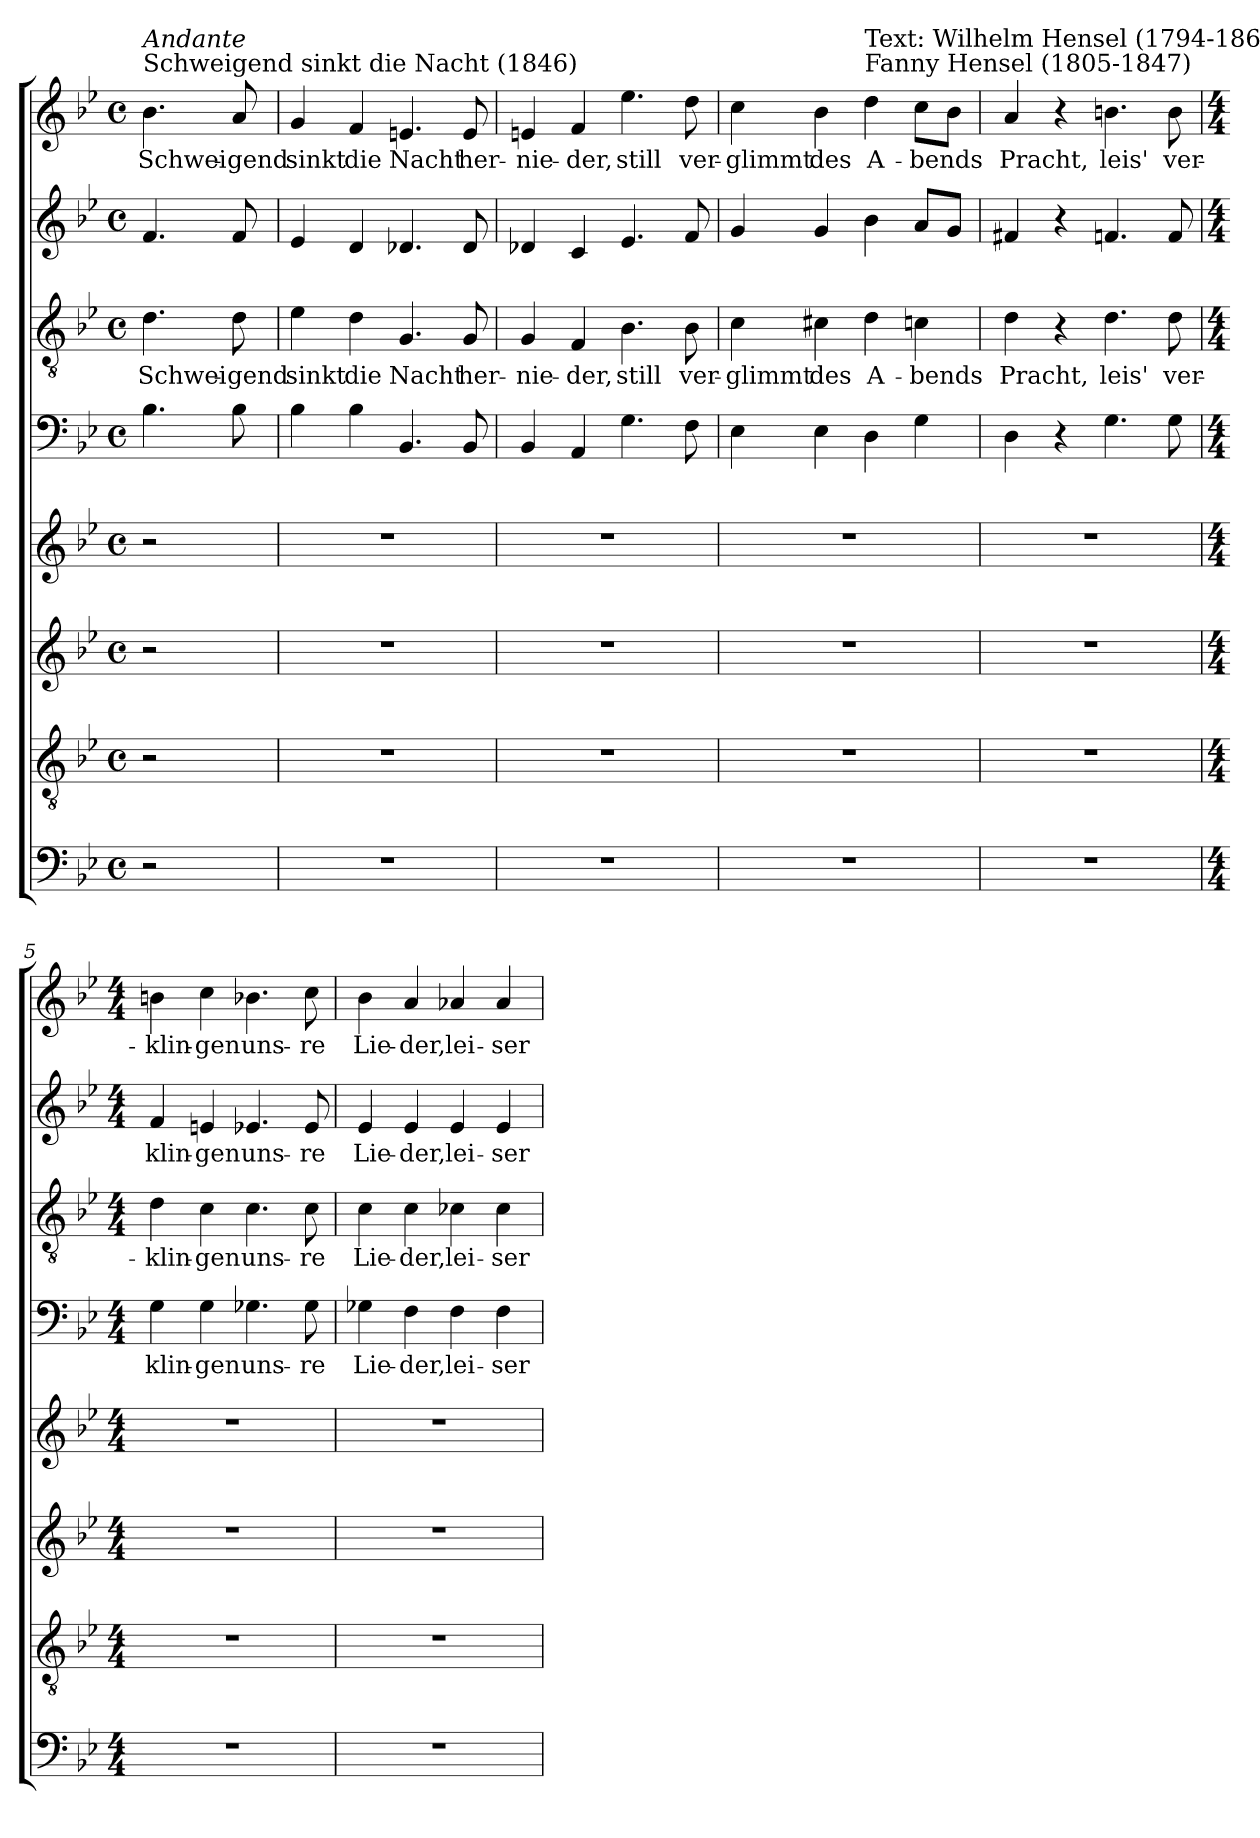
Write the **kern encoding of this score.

**kern	**kern	**kern	**kern	**kern	**text	**kern	**text	**kern	**text	**kern	**text
*part8	*part7	*part6	*part5	*part4	*part4	*part3	*part3	*part2	*part2	*part1	*part1
*staff8	*staff7	*staff6	*staff5	*staff4	*staff4	*staff3	*staff3	*staff2	*staff2	*staff1	*staff1
*clefF4	*clefGv2	*clefG2	*clefG2	*clefF4	*	*clefGv2	*	*clefG2	*	*clefG2	*
*k[b-e-]	*k[b-e-]	*k[b-e-]	*k[b-e-]	*k[b-e-]	*	*k[b-e-]	*	*k[b-e-]	*	*k[b-e-]	*
*B-:	*B-:	*B-:	*B-:	*B-:	*	*B-:	*	*B-:	*	*B-:	*
*M4/4	*M4/4	*M4/4	*M4/4	*M4/4	*	*M4/4	*	*M4/4	*	*M4/4	*
*met(c)	*met(c)	*met(c)	*met(c)	*met(c)	*	*met(c)	*	*met(c)	*	*met(c)	*
=	=	=	=	=	=	=	=	=	=	=	=
!	!	!	!	!	!	!	!	!	!	!LO:TX:a:t=Schweigend sinkt die Nacht  (1846)	!
!	!	!	!	!	!	!	!	!	!	!LO:TX:a:i:t=Andante	!
!	!	!	!	!	!	!	!LO:LY:b	!	!	!	!LO:LY:b
2r	2r	2r	2r	4.B-\	.	4.d\	Schwei-	4.f/	.	4.b-\	Schwei-
!	!	!	!	!	!	!	!LO:LY:b	!	!	!	!LO:LY:b
.	.	.	.	8B-\	.	8d\	-gend	8f/	.	8a/	-gend
=1	=1	=1	=1	=1	=1	=1	=1	=1	=1	=1	=1
!	!	!	!	!	!	!	!LO:LY:b	!	!	!	!LO:LY:b
1r	1r	1r	1r	4B-\	.	4e-\	sinkt	4e-/	.	4g/	sinkt
!	!	!	!	!	!	!	!LO:LY:b	!	!	!	!LO:LY:b
.	.	.	.	4B-\	.	4d\	die	4d/	.	4f/	die
!	!	!	!	!	!	!	!LO:LY:b	!	!	!	!LO:LY:b
.	.	.	.	4.BB-/	.	4.G/	Nacht	4.d-X/	.	4.en/	Nacht
!	!	!	!	!	!	!	!LO:LY:b	!	!	!	!LO:LY:b
.	.	.	.	8BB-/	.	8G/	her-	8d-/	.	8e/	her-
=2	=2	=2	=2	=2	=2	=2	=2	=2	=2	=2	=2
!	!	!	!	!	!	!	!LO:LY:b	!	!	!	!LO:LY:b
1r	1r	1r	1r	4BB-/	.	4G/	-nie-	4d-X/	.	4en/	-nie-
!	!	!	!	!	!	!	!LO:LY:b	!	!	!	!LO:LY:b
.	.	.	.	4AA/	.	4F/	-der,	4c/	.	4f/	-der,
!	!	!	!	!	!	!	!LO:LY:b	!	!	!	!LO:LY:b
.	.	.	.	4.G\	.	4.B-\	still	4.e-/	.	4.ee-\	still
!	!	!	!	!	!	!	!LO:LY:b	!	!	!	!LO:LY:b
.	.	.	.	8F\	.	8B-\	ver-	8f/	.	8dd\	ver-
=3	=3	=3	=3	=3	=3	=3	=3	=3	=3	=3	=3
!	!	!	!	!	!	!	!LO:LY:b	!	!	!	!LO:LY:b
1r	1r	1r	1r	4E-\	.	4c\	-glimmt	4g/	.	4cc\	-glimmt
!	!	!	!	!	!	!	!LO:LY:b	!	!	!	!LO:LY:b
.	.	.	.	4E-\	.	4c#X\	des	4g/	.	4b-\	des
!	!	!	!	!	!	!	!	!	!	!LO:TX:a:t=Fanny Hensel (1805-1847)	!
!	!	!	!	!	!	!	!	!	!	!LO:TX:a:t=Text&colon; Wilhelm Hensel (1794-1861)	!
!	!	!	!	!	!	!	!LO:LY:b	!	!	!	!LO:LY:b
.	.	.	.	4D\	.	4d\	A-	4b-\	.	4dd\	A-
!	!	!	!	!	!	!	!LO:LY:b	!	!	!	!LO:LY:b
.	.	.	.	4G\	.	4cn\	-bends	8a/L	.	8cc\L	-bends
.	.	.	.	.	.	.	.	8g/J	.	8b-\J	.
=4	=4	=4	=4	=4	=4	=4	=4	=4	=4	=4	=4
!	!	!	!	!	!	!	!LO:LY:b	!	!	!	!LO:LY:b
1r	1r	1r	1r	4D\	.	4d\	Pracht,	4f#X/	.	4a/	Pracht,
.	.	.	.	4r	.	4r	.	4r	.	4r	.
!	!	!	!	!	!	!	!LO:LY:b	!	!	!	!LO:LY:b
.	.	.	.	4.G\	.	4.d\	leis'	4.fn/	.	4.bn\	leis'
!	!	!	!	!	!	!	!LO:LY:b	!	!	!	!LO:LY:b
.	.	.	.	8G\	.	8d\	ver-	8f/	.	8b\	ver-
!!LO:LB:g=z
=5	=5	=5	=5	=5	=5	=5	=5	=5	=5	=5	=5
*M4/4	*M4/4	*M4/4	*M4/4	*M4/4	*	*M4/4	*	*M4/4	*	*M4/4	*
!	!	!	!	!	!LO:LY:b	!	!LO:LY:b	!	!LO:LY:b	!	!LO:LY:b
1r	1r	1r	1r	4G\	klin-	4d\	-klin-	4f/	klin-	4bn\	-klin-
!	!	!	!	!	!LO:LY:b	!	!LO:LY:b	!	!LO:LY:b	!	!LO:LY:b
.	.	.	.	4G\	-gen	4c\	-gen	4en/	-gen	4cc\	-gen
!	!	!	!	!	!LO:LY:b	!	!LO:LY:b	!	!LO:LY:b	!	!LO:LY:b
.	.	.	.	4.G-X\	uns-	4.c\	uns-	4.e-X/	uns-	4.b-X\	uns-
!	!	!	!	!	!LO:LY:b	!	!LO:LY:b	!	!LO:LY:b	!	!LO:LY:b
.	.	.	.	8G-\	-re	8c\	-re	8e-/	-re	8cc\	-re
=6	=6	=6	=6	=6	=6	=6	=6	=6	=6	=6	=6
!	!	!	!	!	!LO:LY:b	!	!LO:LY:b	!	!LO:LY:b	!	!LO:LY:b
1r	1r	1r	1r	4G-X\	Lie-	4c\	Lie-	4e-/	Lie-	4b-\	Lie-
!	!	!	!	!	!LO:LY:b	!	!LO:LY:b	!	!LO:LY:b	!	!LO:LY:b
.	.	.	.	4F\	-der,	4c\	-der,	4e-/	-der,	4a/	-der,
!	!	!	!	!	!LO:LY:b	!	!LO:LY:b	!	!LO:LY:b	!	!LO:LY:b
.	.	.	.	4F\	lei-	4c-X\	lei-	4e-/	lei-	4a-X/	lei-
!	!	!	!	!	!LO:LY:b	!	!LO:LY:b	!	!LO:LY:b	!	!LO:LY:b
.	.	.	.	4F\	-ser	4c-\	-ser	4e-/	-ser	4a-/	-ser
=	=	=	=	=	=	=	=	=	=	=	=
*-	*-	*-	*-	*-	*-	*-	*-	*-	*-	*-	*-
